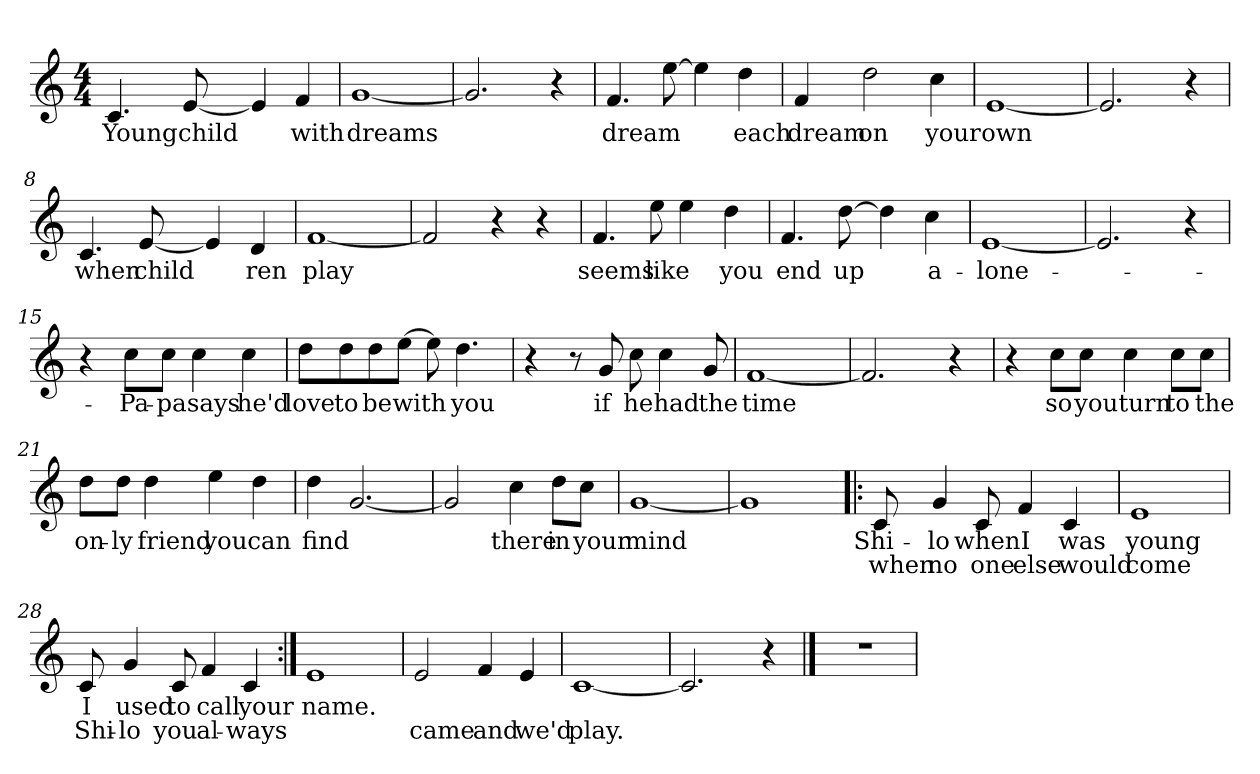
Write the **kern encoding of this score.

**kern	**text	**text
*part1	*part1	*part1
*staff1	*staff1	*staff1
*clefG2	*	*
*k[]	*	*
*C:	*	*
*M4/4	*	*
=1	=1	=1
4.c/	Young	.
[8e/	child	.
4e/]	.	.
4f/	with	.
=2	=2	=2
[1g	dreams	.
=3	=3	=3
2.g/]	.	.
4r	.	.
=4	=4	=4
4.f/	dream	.
[8ee\	.	.
4ee\]	.	.
4dd\	each	.
=5	=5	=5
4f/	dream	.
2dd\	on	.
4cc\	your	.
!!LO:LB:g=z
=6	=6	=6
[1e	own	.
=7	=7	=7
2.e/]	.	.
4r	.	.
=8	=8	=8
4.c/	when	.
[8e/	-child	.
4e/]	.	.
4d/	ren	.
=9	=9	=9
[1f	play	.
=10	=10	=10
2f/]	.	.
4r	.	.
4r	.	.
=11	=11	=11
4.f/	seems	.
8ee\	like	.
4ee\	.	.
4dd\	you	.
=12	=12	=12
4.f/	end	.
[8dd\	up	.
4dd\]	.	.
4cc\	a-	.
!!LO:LB:g=z
=13	=13	=13
[1e	-lone-	.
=14	=14	=14
2.e/]	.	.
4r	.	.
=15	=15	=15
4r	.	.
8cc\L	Pa-	.
8cc\J	-pa	.
4cc\	says	.
4cc\	he'd	.
=16	=16	=16
8dd\L	love	.
8dd\	to	.
8dd\	be	.
[8ee\J	with	.
8ee\]	.	.
4.dd\	you	.
=17	=17	=17
4r	.	.
8r	.	.
8g/	if	.
8cc\	he	.
4cc\	had	.
8g/	the	.
!!LO:LB:g=z
=18	=18	=18
[1f	time	.
=19	=19	=19
2.f/]	.	.
4r	.	.
=20	=20	=20
4r	.	.
8cc\L	so	.
8cc\J	you	.
4cc\	turn	.
8cc\L	to	.
8cc\J	the	.
=21	=21	=21
8dd\L	on-	.
8dd\J	-ly	.
4dd\	friend	.
4ee\	you	.
4dd\	can	.
=22	=22	=22
4dd\	find	.
[2.g/	.	.
!!LO:LB:g=z
=23	=23	=23
2g/]	.	.
4cc\	there	.
8dd\L	in	.
8cc\J	your	.
=24	=24	=24
[1g	mind	.
=25	=25	=25
1g]	.	.
=26!|:	=26!|:	=26!|:
8c/	Shi-	when
4g/	-lo	no
8c/	when	one
4f/	I	else
4c/	was	would
=27	=27	=27
1e	young	come
!!LO:LB:g=z
=28	=28	=28
8c/	I	Shi-
4g/	used	-lo
8c/	to	you
4f/	call	al-
4c/	your	-ways
=29:|!	=29:|!	=29:|!
1e	name.	.
=30	=30	=30
2e/	.	came
4f/	.	and
4e/	.	we'd
=31	=31	=31
[1c	.	play.
=32	=32	=32
2.c/]	.	.
4r	.	.
==33	==33	==33
1r	.	.
=	=	=
*-	*-	*-
